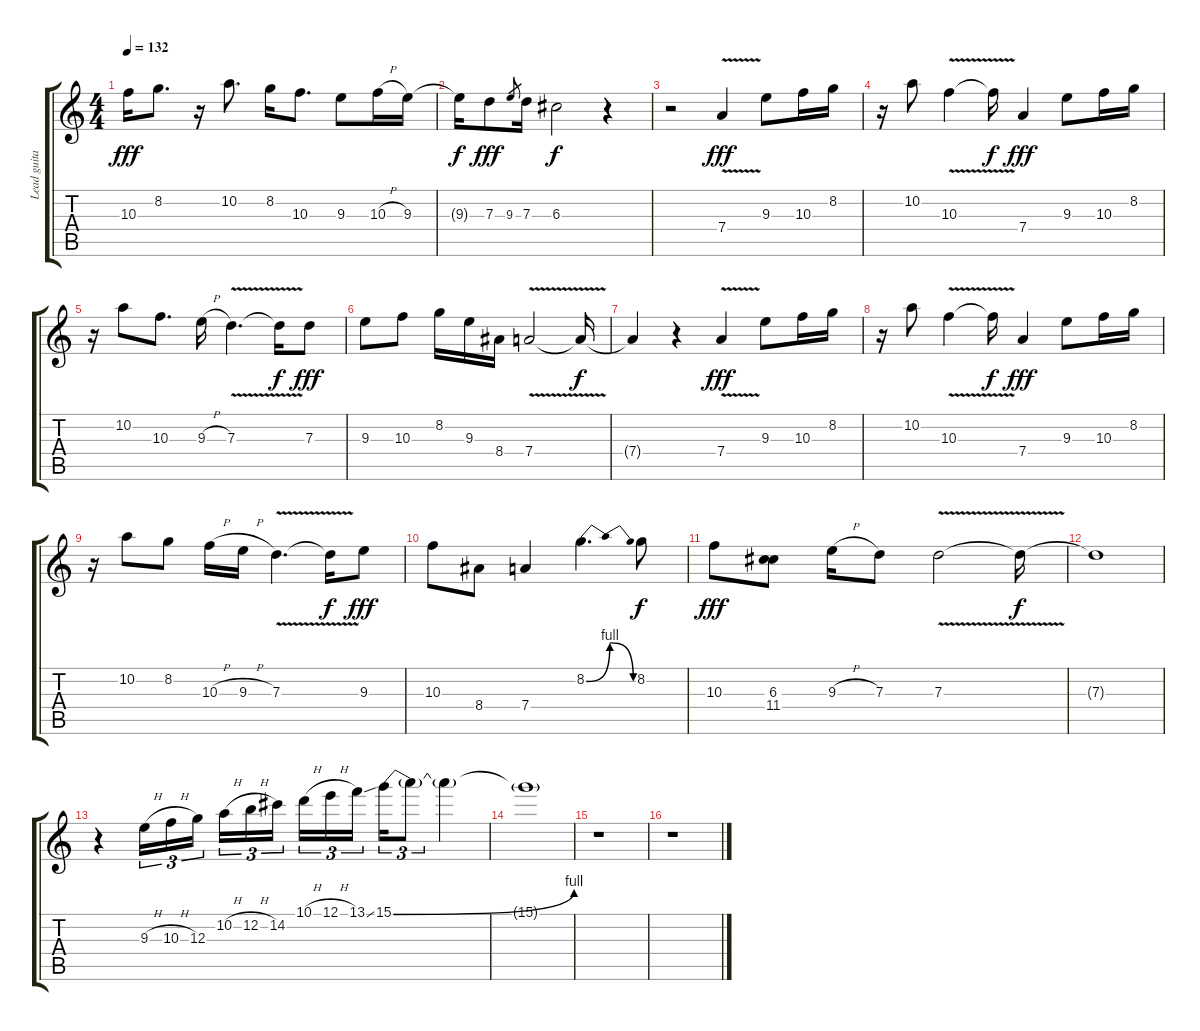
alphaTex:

\track ("Lead guitar" "Lead guita") {instrument overdrivenguitar}
\staff {score tabs}
\tuning (E4 B3 G3 D3 A2 E2) {hide}
\ts (4 4)
\tempo 132
\clef g2
\ks c
10.3.16{dy fff} 8.2.8{d} r.16 10.2.8{d} 8.2.16 10.3.8{d} 9.3.8 10.3{h}.16 9.3.16 |
9.3{t}.16{dy f} 7.3.8{dy fff} 9.3.8{gr} 7.3.16 6.3.2{dy f} r.4 |
r.2 7.4{v}.4{dy fff} 9.3.8 10.3.16 8.2.16 |
r.16 10.2.8 10.3{v}.4 10.3{t}.16{dy f} 7.4.4{dy fff} 9.3.8 10.3.16 8.2.16 |
r.16 10.2.8 10.3.8{d} 9.3{h}.16 7.3{v}.4{d} 7.3{t}.16{dy f} 7.3.8{dy fff} |
9.3.8 10.3.8 8.2.16 9.3.16 8.4.16 7.4{v}.2 7.4{t}.16{dy f} |
7.4{t}.4 r.4 7.4{v}.4{dy fff} 9.3.8 10.3.16 8.2.16 |
r.16 10.2.8 10.3{v}.4 10.3{t}.16{dy f} 7.4.4{dy fff} 9.3.8 10.3.16 8.2.16 |
r.16 10.2.8 8.2.8 10.3{h}.16 9.3{h}.16 7.3{v}.4{d} 7.3{t}.16{dy f} 9.3.8{dy fff} |
10.3.8 8.4.8 7.4.4 8.2{be (bendrelease 0 0 15 4 45 4 60 0)}.4{d} 8.2.8{dy f} |
10.3.8{dy fff} (6.3 11.4).8 9.3{h}.16 7.3.8 7.3{v}.2 7.3{t}.16{dy f} |
7.3{t}.1 |
r.4 9.3{h}.16{tu (3 2)} 10.3{h}.16{tu (3 2)} 12.3.16{tu (3 2)} 10.2{h}.16{tu (3 2)} 12.2{h}.16{tu (3 2)} 14.2.16{tu (3 2)} 10.1{h}.16{tu (3 2)} 12.1{h}.16{tu (3 2)} 13.1{ss}.16{tu (3 2)} 15.1{be (bend 0 0 60 4)}.16{tu (3 2)} 15.1{t}.8{tu (3 2)} 15.1{t}.4 |
15.1{t}.1 |
r.1 |
r.1
